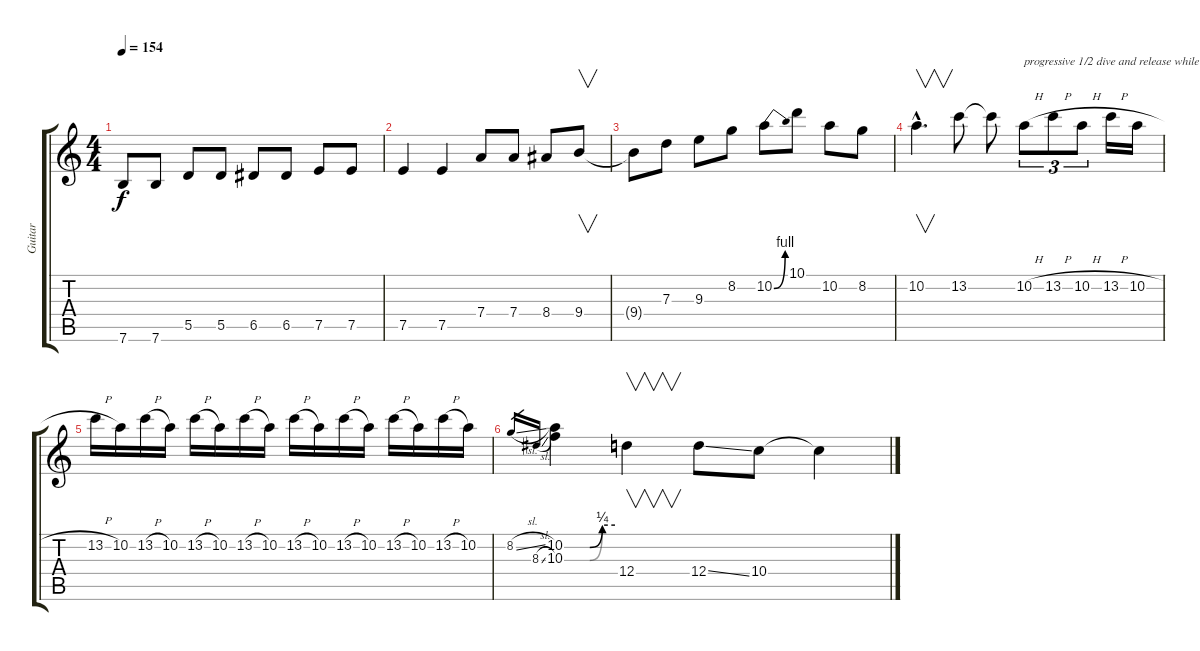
\track ("Guitar" "Guitar") {instrument overdrivenguitar}
\staff {score tabs}
\tuning (E4 B3 G3 D3 A2 E2) {hide}
\ts (4 4)
\tempo 154
\clef g2
\ks c
7.6{t}.8{dy f volume 3} 7.6.8 5.5.8 5.5.8 6.5.8 6.5.8 7.5.8 7.5.8 |
7.5.4 7.5.4 7.4.8 7.4.8 8.4.8 9.4.8{v} |
9.4{t}.8 7.3.8 9.3.8 8.2.8 10.2{be (bend 0 0 60 4)}.8 10.1.8 10.2.8 8.2.8 |
10.2{hac}.4{v d volume 0} 13.2.8 13.2{t}.8 10.2{h}.8{tu (3 2) txt "progressive 1/2 dive and release while trilling"} 13.2{h}.8{tu (3 2)} 10.2{h}.8{tu (3 2)} 13.2{h}.16 10.2{h}.16 |
13.2{h}.16 10.2.16 13.2{h}.16 10.2.16 13.2{h}.16 10.2.16 13.2{h}.16 10.2.16 13.2{h}.16 10.2.16 13.2{h}.16 10.2.16 13.2{h}.16 10.2.16 13.2{h}.16 10.2.16 |
8.2{sl}.16{gr} 8.3{sl}.16{gr} (10.2{be (custom 0 0 30 0 45 1 60 1)} 10.3{be (custom 0 0 30 0 45 1 60 1)}).4 12.4.4{v} 12.4{ss}.8 10.4.8 10.4{t}.4
